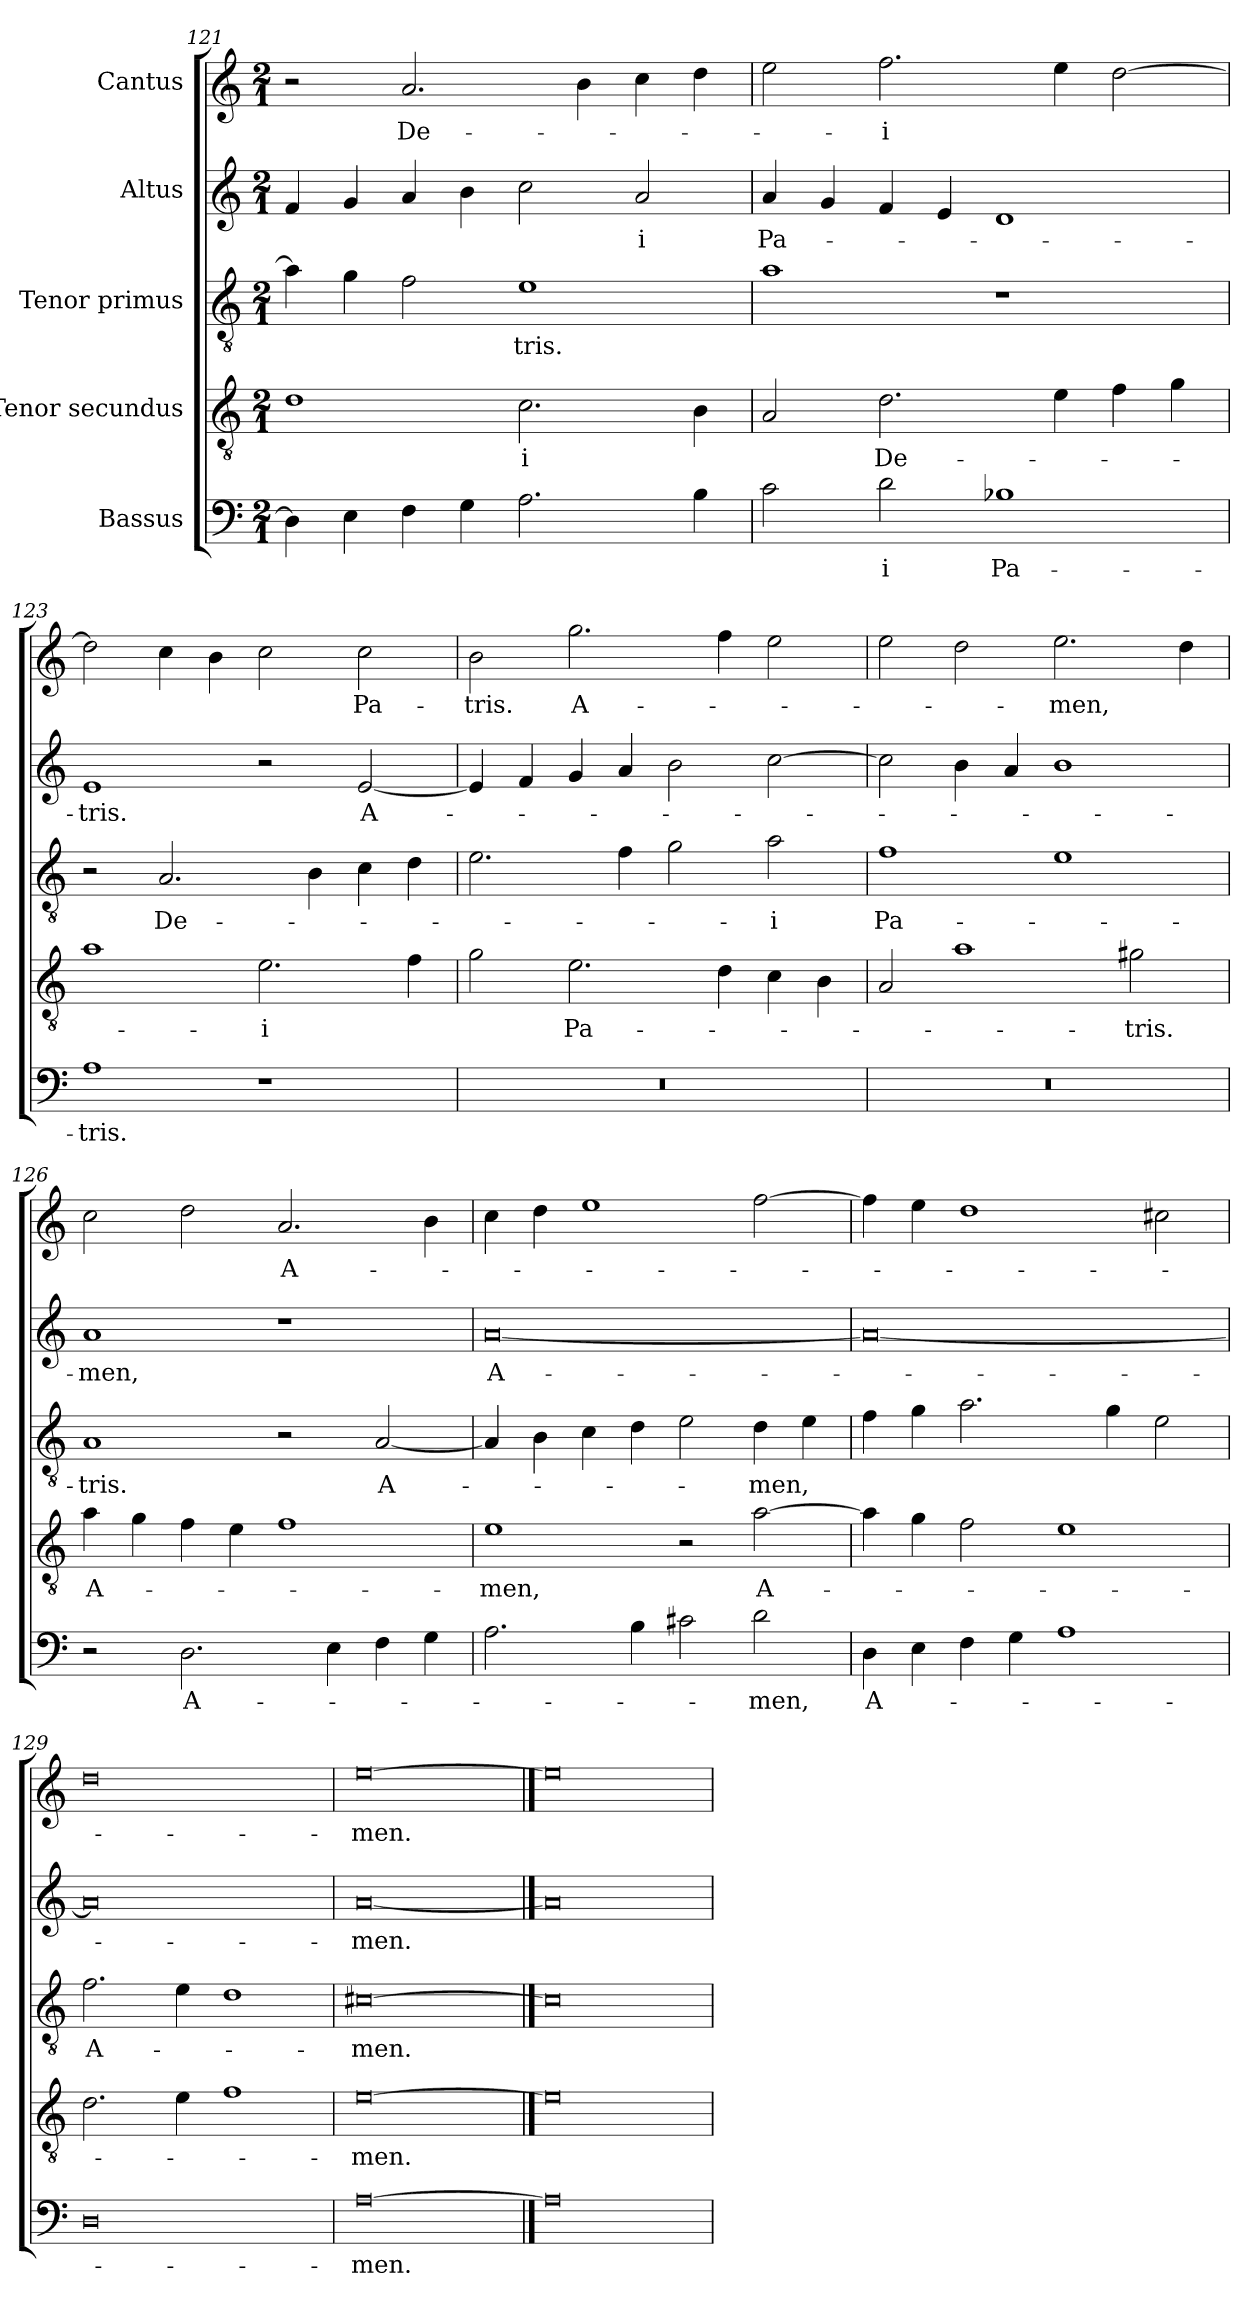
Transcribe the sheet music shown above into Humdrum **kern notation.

**kern	**text	**kern	**text	**kern	**text	**kern	**text	**kern	**text
*part5	*part5	*part4	*part4	*part3	*part3	*part2	*part2	*part1	*part1
*staff5	*staff5	*staff4	*staff4	*staff3	*staff3	*staff2	*staff2	*staff1	*staff1
*I"Bassus	*	*I"Tenor secundus	*	*I"Tenor primus	*	*I"Altus	*	*I"Cantus	*
*clefF4	*	*clefGv2	*	*clefGv2	*	*clefG2	*	*clefG2	*
*k[]	*	*k[]	*	*k[]	*	*k[]	*	*k[]	*
*M2/1	*	*M2/1	*	*M2/1	*	*M2/1	*	*M2/1	*
=121	=121	=121	=121	=121	=121	=121	=121	=121	=121
4D\]	.	1d\	.	4a\]	.	4f/	.	2r	.
4E\	.	.	.	4g\	.	4g/	.	.	.
4F\	.	.	.	2f\	.	4a/	.	2.a/	De-
4G\	.	.	.	.	.	4b\	.	.	.
2.A\	.	2.c\	-i	1e\	-tris.	2cc\	.	.	.
.	.	.	.	.	.	.	.	4b\	.
.	.	.	.	.	.	2a/	-i	4cc\	.
4B\	.	4B\	.	.	.	.	.	4dd\	.
=122	=122	=122	=122	=122	=122	=122	=122	=122	=122
2c\	.	2A/	.	1a\	.	4a/	Pa-	2ee\	.
.	.	.	.	.	.	4g/	.	.	.
2d\	-i	2.d\	De-	.	.	4f/	.	2.ff\	-i
.	.	.	.	.	.	4e/	.	.	.
1B-X\	Pa-	.	.	1r	.	1d/	.	.	.
.	.	4e\	.	.	.	.	.	4ee\	.
.	.	4f\	.	.	.	.	.	[2dd\	.
.	.	4g\	.	.	.	.	.	.	.
=123	=123	=123	=123	=123	=123	=123	=123	=123	=123
1A\	-tris.	1a\	.	2r	.	1e/	-tris.	2dd\]	.
.	.	.	.	2.A/	De-	.	.	4cc\	.
.	.	.	.	.	.	.	.	4b\	.
1r	.	2.e\	-i	.	.	2r	.	2cc\	.
.	.	.	.	4B\	.	.	.	.	.
.	.	.	.	4c\	.	[2e/	A-	2cc\	Pa-
.	.	4f\	.	4d\	.	.	.	.	.
=124	=124	=124	=124	=124	=124	=124	=124	=124	=124
0r	.	2g\	.	2.e\	.	4e/]	.	2b\	-tris.
.	.	.	.	.	.	4f/	.	.	.
.	.	2.e\	Pa-	.	.	4g/	.	2.gg\	A-
.	.	.	.	4f\	.	4a/	.	.	.
.	.	.	.	2g\	.	2b\	.	.	.
.	.	4d\	.	.	.	.	.	4ff\	.
.	.	4c\	.	2a\	-i	[2cc\	.	2ee\	.
.	.	4B\	.	.	.	.	.	.	.
=125	=125	=125	=125	=125	=125	=125	=125	=125	=125
0r	.	2A/	.	1f\	Pa-	2cc\]	.	2ee\	.
.	.	1a\	.	.	.	4b\	.	2dd\	.
.	.	.	.	.	.	4a/	.	.	.
.	.	.	.	1e\	.	1b\	.	2.ee\	-men,
.	.	2g#X\	-tris.	.	.	.	.	.	.
.	.	.	.	.	.	.	.	4dd\	.
=126	=126	=126	=126	=126	=126	=126	=126	=126	=126
2r	.	4a\	A-	1A/	-tris.	1a/	-men,	2cc\	.
.	.	4g\	.	.	.	.	.	.	.
2.D\	A-	4f\	.	.	.	.	.	2dd\	.
.	.	4e\	.	.	.	.	.	.	.
.	.	1f\	.	2r	.	1r	.	2.a/	A-
4E\	.	.	.	.	.	.	.	.	.
4F\	.	.	.	[2A/	A-	.	.	.	.
4G\	.	.	.	.	.	.	.	4b\	.
=127	=127	=127	=127	=127	=127	=127	=127	=127	=127
2.A\	.	1e\	-men,	4A/]	.	[0a/	A-	4cc\	.
.	.	.	.	4B\	.	.	.	4dd\	.
.	.	.	.	4c\	.	.	.	1ee\	.
4B\	.	.	.	4d\	.	.	.	.	.
2c#X\	.	2r	.	2e\	.	.	.	.	.
2d\	-men,	[2a\	A-	4d\	-men,	.	.	[2ff\	.
.	.	.	.	4e\	.	.	.	.	.
=128	=128	=128	=128	=128	=128	=128	=128	=128	=128
4D\	A-	4a\]	.	4f\	.	0a/_	.	4ff\]	.
4E\	.	4g\	.	4g\	.	.	.	4ee\	.
4F\	.	2f\	.	2.a\	.	.	.	1dd\	.
4G\	.	.	.	.	.	.	.	.	.
1A\	.	1e\	.	.	.	.	.	.	.
.	.	.	.	4g\	.	.	.	.	.
.	.	.	.	2e\	.	.	.	2cc#X\	.
=129	=129	=129	=129	=129	=129	=129	=129	=129	=129
0D\	.	2.d\	.	2.f\	A-	0a/]	.	0dd\	.
.	.	4e\	.	4e\	.	.	.	.	.
.	.	1f\	.	1d\	.	.	.	.	.
=130	=130	=130	=130	=130	=130	=130	=130	=130	=130
[0A\	-men.	[0e\	-men.	[0c#X\	-men.	[0a/	-men.	[0ee\	-men.
==131	==131	==131	==131	==131	==131	==131	==131	==131	==131
0A\]	.	0e\]	.	0c#\]	.	0a/]	.	0ee\]	.
=	=	=	=	=	=	=	=	=	=
*-	*-	*-	*-	*-	*-	*-	*-	*-	*-
